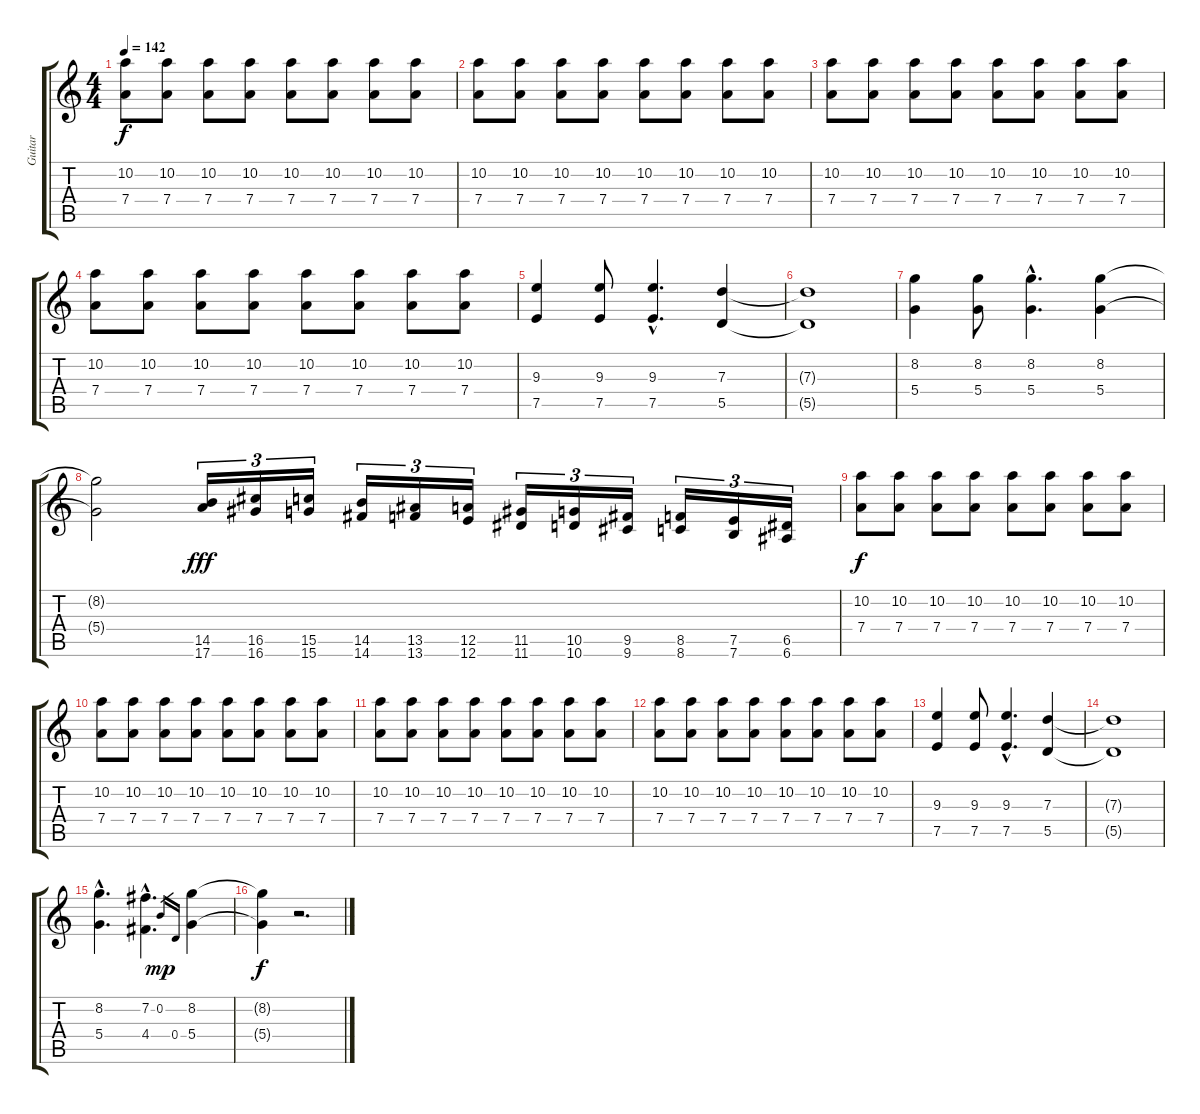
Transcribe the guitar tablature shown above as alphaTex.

\track ("Guitar" "Guitar") {instrument distortionguitar}
\staff {score tabs}
\tuning (E4 B3 G3 D3 A2 E2) {hide}
\ts (4 4)
\tempo 142
\clef g2
\ks c
(10.2 7.4).8{dy f} (10.2 7.4).8 (10.2 7.4).8 (10.2 7.4).8 (10.2 7.4).8 (10.2 7.4).8 (10.2 7.4).8 (10.2 7.4).8 |
(10.2 7.4).8 (10.2 7.4).8 (10.2 7.4).8 (10.2 7.4).8 (10.2 7.4).8 (10.2 7.4).8 (10.2 7.4).8 (10.2 7.4).8 |
(10.2 7.4).8 (10.2 7.4).8 (10.2 7.4).8 (10.2 7.4).8 (10.2 7.4).8 (10.2 7.4).8 (10.2 7.4).8 (10.2 7.4).8 |
(10.2 7.4).8 (10.2 7.4).8 (10.2 7.4).8 (10.2 7.4).8 (10.2 7.4).8 (10.2 7.4).8 (10.2 7.4).8 (10.2 7.4).8 |
(9.3 7.5).4 (9.3 7.5).8 (9.3{hac} 7.5{hac}).4{d} (7.3 5.5).4 |
(7.3{t} 5.5{t}).1 |
(8.2 5.4).4 (8.2 5.4).8 (8.2{hac} 5.4{hac}).4{d} (8.2 5.4).4 |
(8.2{t} 5.4{t}).2 (14.5 17.6).16{tu (3 2) dy fff} (16.5 16.6).16{tu (3 2)} (15.5 15.6).16{tu (3 2)} (14.5 14.6).16{tu (3 2)} (13.5 13.6).16{tu (3 2)} (12.5 12.6).16{tu (3 2)} (11.5 11.6).16{tu (3 2)} (10.5 10.6).16{tu (3 2)} (9.5 9.6).16{tu (3 2)} (8.5 8.6).16{tu (3 2)} (7.5 7.6).16{tu (3 2)} (6.5 6.6).16{tu (3 2)} |
(10.2 7.4).8{dy f} (10.2 7.4).8 (10.2 7.4).8 (10.2 7.4).8 (10.2 7.4).8 (10.2 7.4).8 (10.2 7.4).8 (10.2 7.4).8 |
(10.2 7.4).8 (10.2 7.4).8 (10.2 7.4).8 (10.2 7.4).8 (10.2 7.4).8 (10.2 7.4).8 (10.2 7.4).8 (10.2 7.4).8 |
(10.2 7.4).8 (10.2 7.4).8 (10.2 7.4).8 (10.2 7.4).8 (10.2 7.4).8 (10.2 7.4).8 (10.2 7.4).8 (10.2 7.4).8 |
(10.2 7.4).8 (10.2 7.4).8 (10.2 7.4).8 (10.2 7.4).8 (10.2 7.4).8 (10.2 7.4).8 (10.2 7.4).8 (10.2 7.4).8 |
(9.3 7.5).4 (9.3 7.5).8 (9.3{hac} 7.5{hac}).4{d} (7.3 5.5).4 |
(7.3{t} 5.5{t}).1 |
(8.2{hac} 5.4{hac}).4{d} (7.2{hac} 4.4{hac}).4{d} 0.2.16{gr dy mp} 0.4.16{gr} (8.2 5.4).4 |
(8.2{t} 5.4{t}).4{dy f} r.2{d}
